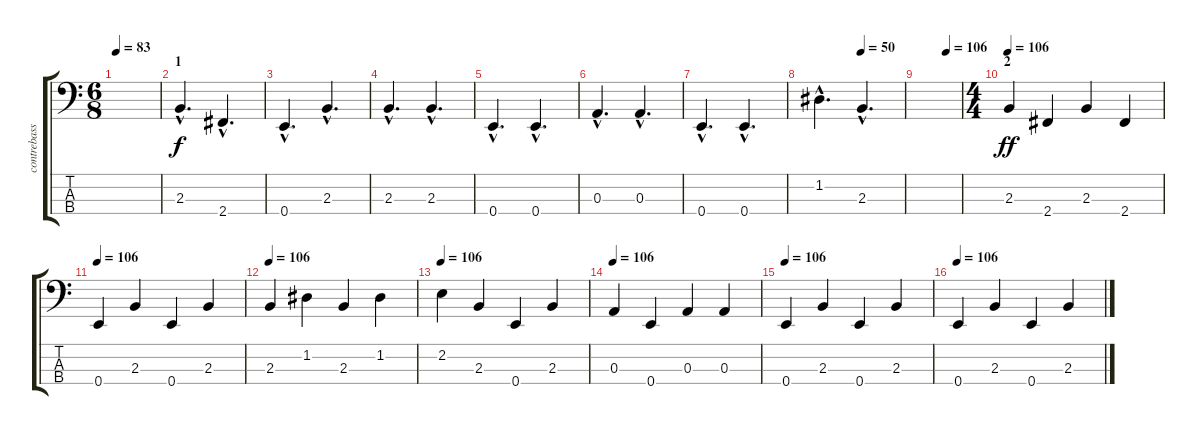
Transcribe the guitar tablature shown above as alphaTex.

\track ("contrebasse" "contrebass") {instrument electricbasspick}
\staff {score tabs}
\tuning (G2 D2 A1 E1) {hide}
\ts (6 8)
\tempo 83
\clef f4
\ks c
|
\section ("" "1")
2.3{hac}.4{d} 2.4{hac}.4{d} |
0.4{hac}.4{d} 2.3{hac}.4{d} |
2.3{hac}.4{d} 2.3{hac}.4{d} |
0.4{hac}.4{d} 0.4{hac}.4{d} |
0.3{hac}.4{d} 0.3{hac}.4{d} |
0.4{hac}.4{d} 0.4{hac}.4{d} |
\tempo (50 0.5)
1.2{hac}.4{d} 2.3{hac}.4{d} |
\tempo (106 0.6666666666666666)
|
\ts (4 4)
\section ("" "2")
\tempo 106
2.3.4{dy ff} 2.4.4 2.3.4 2.4.4 |
\tempo 106
0.4.4 2.3.4 0.4.4 2.3.4 |
\tempo 106
2.3.4 1.2.4 2.3.4 1.2.4 |
\tempo 106
2.2.4 2.3.4 0.4.4 2.3.4 |
\tempo 106
0.3.4 0.4.4 0.3.4 0.3.4 |
\tempo 106
0.4.4 2.3.4 0.4.4 2.3.4 |
\tempo 106
0.4.4 2.3.4 0.4.4 2.3.4
